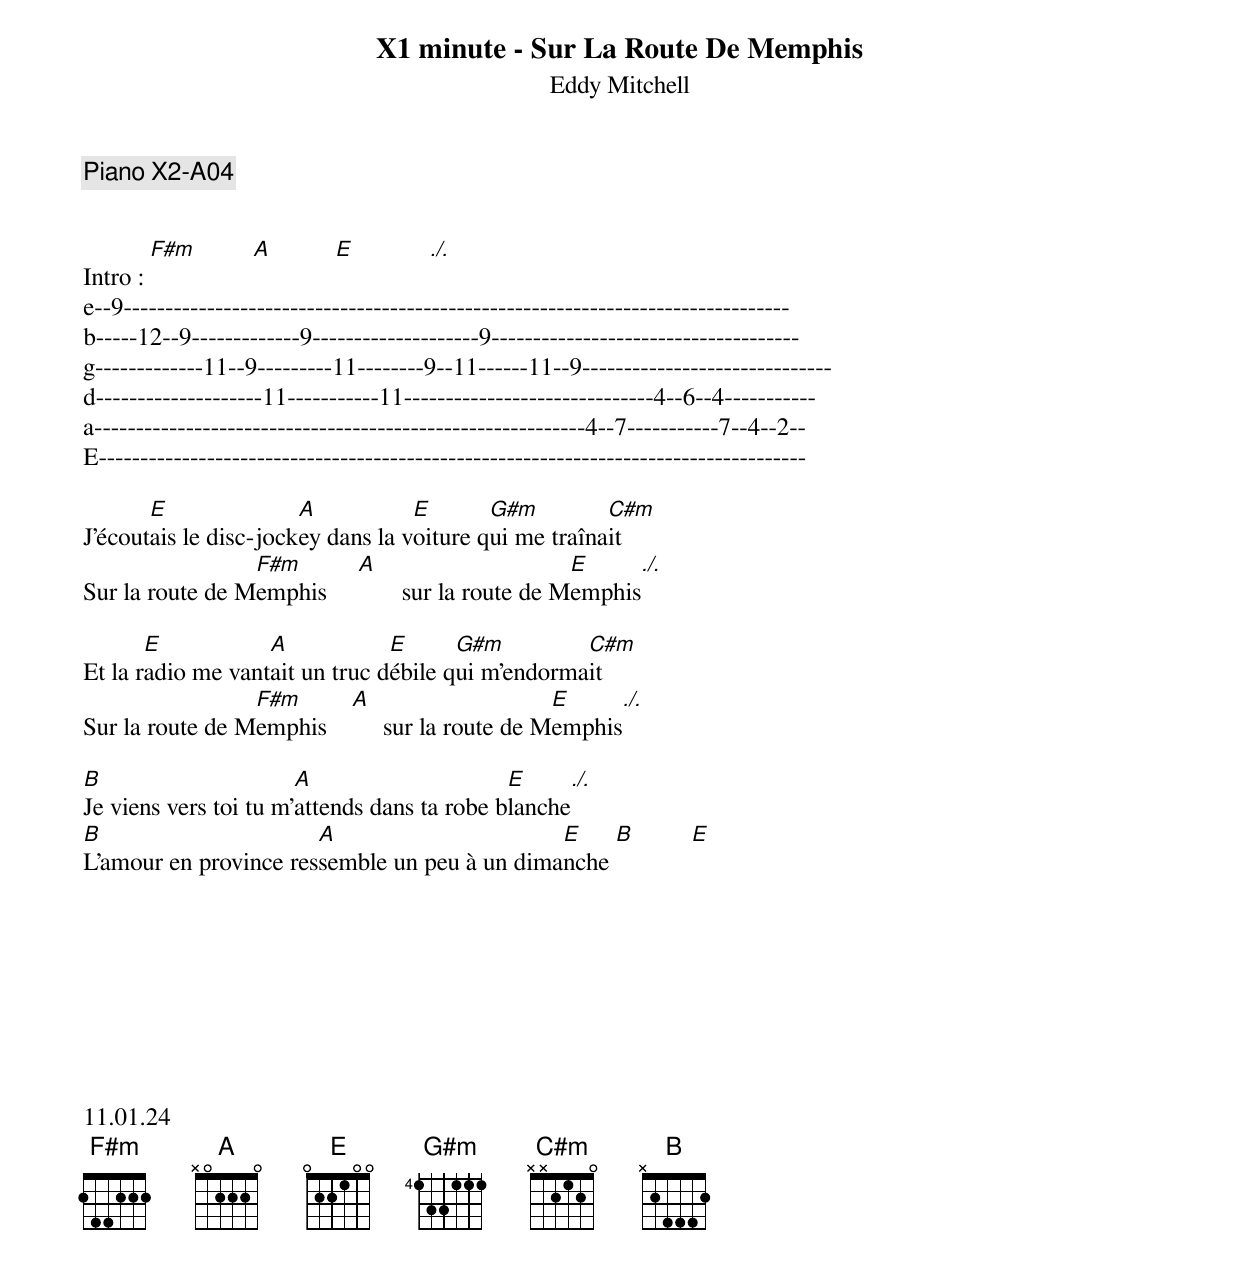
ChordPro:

{title: X1 minute - Sur La Route De Memphis}
{subtitle: Eddy Mitchell }
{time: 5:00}
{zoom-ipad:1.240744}
{c:Piano X2-A04}


Intro : [F#m]         [A]          [E]            [./.]
e--9--------------------------------------------------------------------------------
b-----12--9-------------9--------------------9-------------------------------------
g-------------11--9---------11--------9--11------11--9------------------------------
d--------------------11-----------11------------------------------4--6--4-----------
a-----------------------------------------------------------4--7-----------7--4--2--
E-------------------------------------------------------------------------------------

J’écout[E]ais le disc-jock[A]ey dans la v[E]oiture q[G#m]ui me traîna[C#m]it
Sur la route de M[F#m]emphis     [A]       sur la route de M[E]emphis[./.]

Et la r[E]adio me vant[A]ait un truc d[E]ébile q[G#m]ui m’endorma[C#m]it
Sur la route de M[F#m]emphis    [A]     sur la route de M[E]emphis[./.]

[B]Je viens vers toi tu m’[A]attends dans ta robe b[E]lanche[./.]
[B]L’amour en province res[A]semble un peu à un dima[E]nche [B]         [E]









11.01.24
